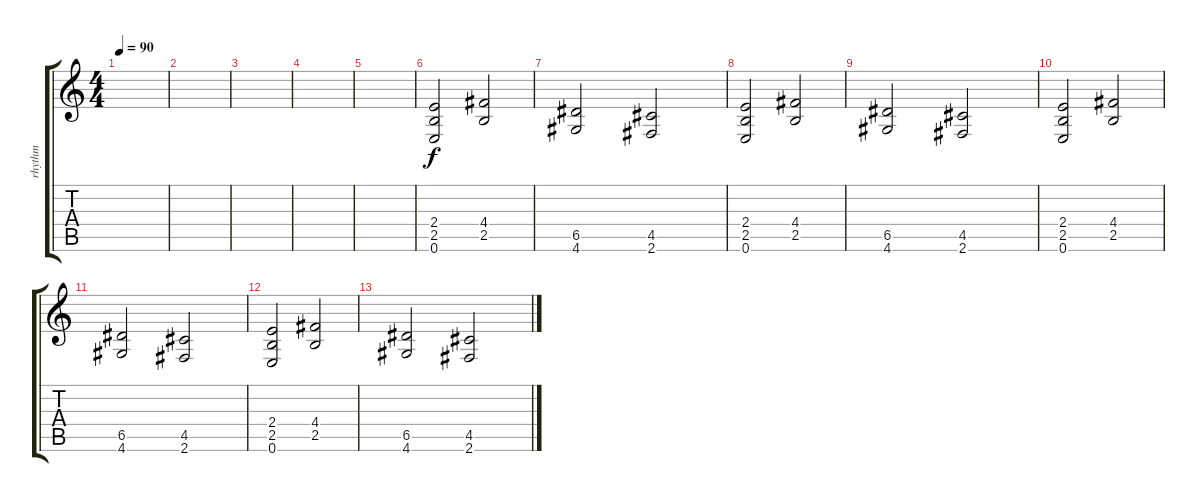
\track ("rhythm" "rhythm") {instrument electricguitarjazz}
\staff {score tabs}
\tuning (E4 B3 G3 D3 A2 E2) {hide}
\ts (4 4)
\tempo 90
\clef g2
\ks c
|
|
|
|
|
(2.4 2.5 0.6).2 (4.4 2.5).2 |
(6.5 4.6).2 (4.5 2.6).2 |
(2.4 2.5 0.6).2 (4.4 2.5).2 |
(6.5 4.6).2 (4.5 2.6).2 |
(2.4 2.5 0.6).2 (4.4 2.5).2 |
(6.5 4.6).2 (4.5 2.6).2 |
(2.4 2.5 0.6).2 (4.4 2.5).2 |
(6.5 4.6).2 (4.5 2.6).2
